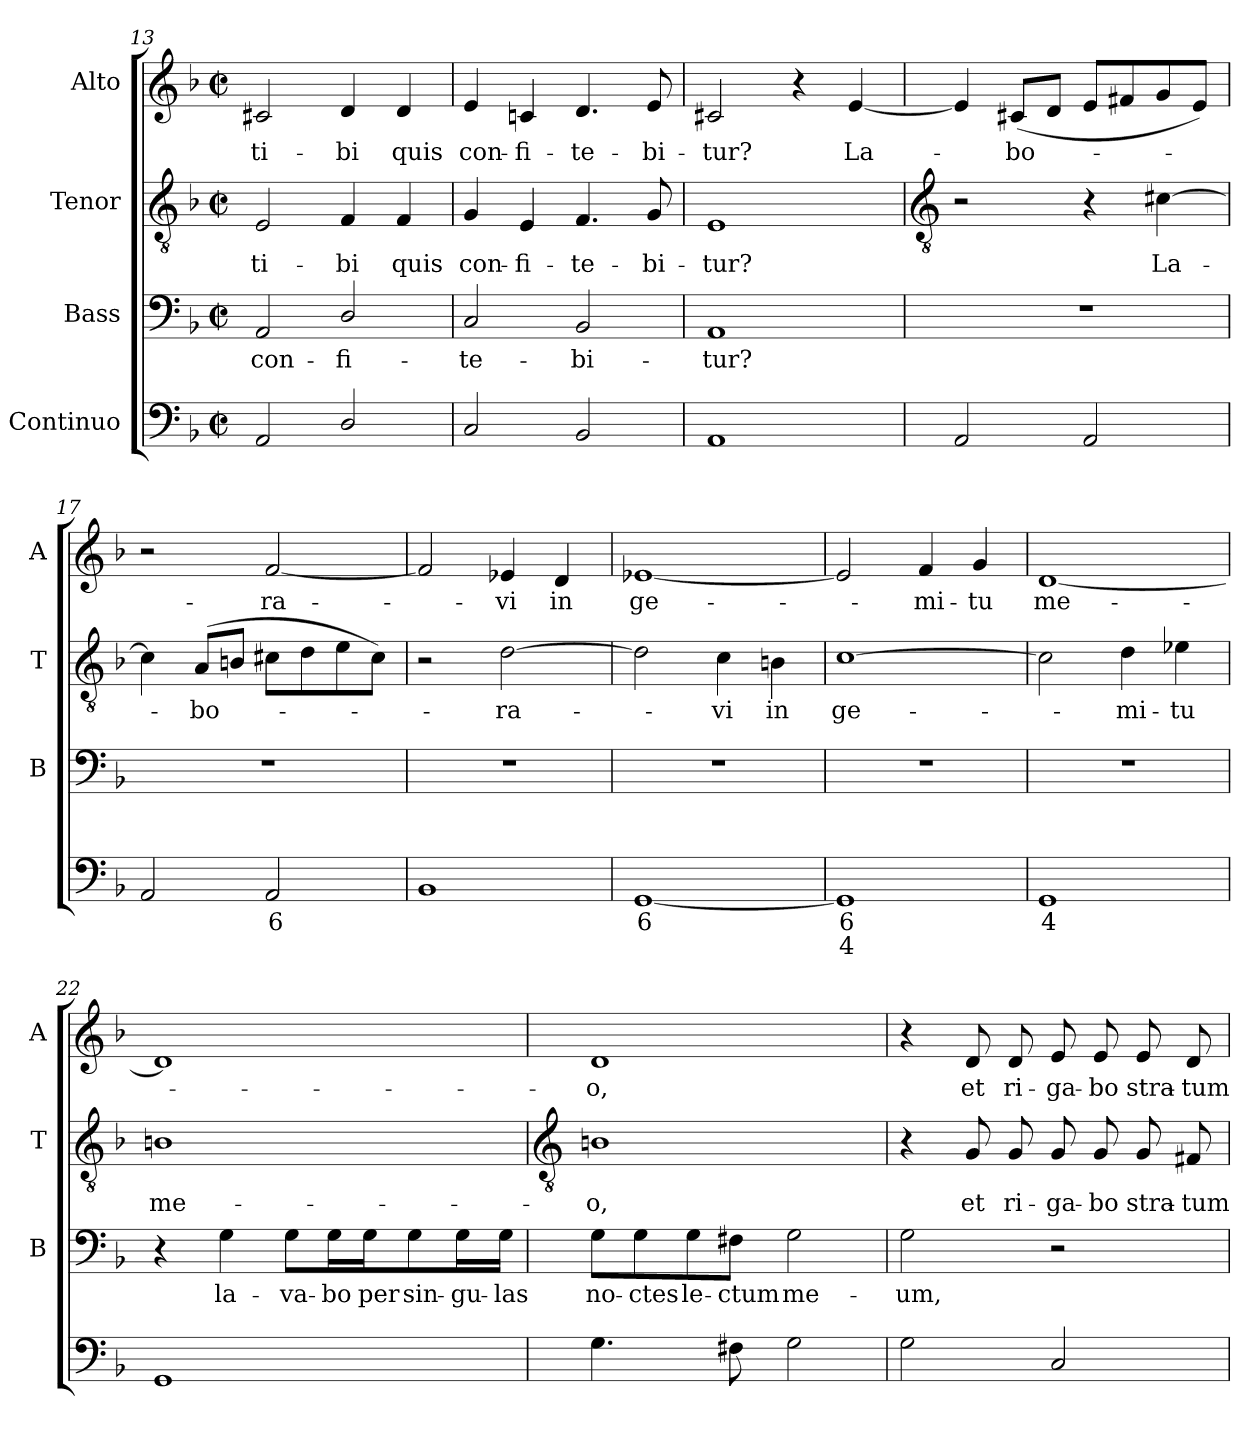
**kern	**text	**text	**kern	**text	**kern	**text	**kern	**text
*part4	*part4	*part4	*part3	*part3	*part2	*part2	*part1	*part1
*staff4	*staff4	*staff4	*staff3	*staff3	*staff2	*staff2	*staff1	*staff1
*I"Continuo	*	*	*I"Bass	*	*I"Tenor	*	*I"Alto	*
*	*	*	*I'B	*	*I'T	*	*I'A	*
*clefF4	*	*	*clefF4	*	*clefGv2	*	*clefG2	*
*k[b-]	*	*	*k[b-]	*	*k[b-]	*	*k[b-]	*
*F:	*	*	*F:	*	*F:	*	*F:	*
*M2/2	*	*	*M2/2	*	*M2/2	*	*M2/2	*
*met(c|)	*	*	*met(c|)	*	*met(c|)	*	*met(c|)	*
=13	=13	=13	=13	=13	=13	=13	=13	=13
!	!	!	!	!LO:LY:b	!	!LO:LY:b	!	!LO:LY:b
2AA	.	.	2AA	con-	2E	ti-	2c#X	ti-
!	!	!	!	!LO:LY:b	!	!LO:LY:b	!	!LO:LY:b
2D/	.	.	2D/	-fi-	4F	-bi	4d	-bi
!	!	!	!	!	!	!LO:LY:b	!	!LO:LY:b
.	.	.	.	.	4F	quis	4d	quis
=14	=14	=14	=14	=14	=14	=14	=14	=14
!	!	!	!	!LO:LY:b	!	!LO:LY:b	!	!LO:LY:b
2C	.	.	2C	-te-	4G	con-	4e	con-
!	!	!	!	!	!	!LO:LY:b	!	!LO:LY:b
.	.	.	.	.	4E	-fi-	4cn	-fi-
!	!	!	!	!LO:LY:b	!	!LO:LY:b	!	!LO:LY:b
2BB-	.	.	2BB-	-bi-	4.F	-te-	4.d	-te-
!	!	!	!	!	!	!LO:LY:b	!	!LO:LY:b
.	.	.	.	.	8G	-bi-	8e	-bi-
=15	=15	=15	=15	=15	=15	=15	=15	=15
!	!	!	!	!LO:LY:b	!	!LO:LY:b	!	!LO:LY:b
1AA	.	.	1AA	-tur?	1E	-tur?	2c#X	-tur?
.	.	.	.	.	.	.	4r	.
!	!	!	!	!	!	!	!	!LO:LY:b
.	.	.	.	.	.	.	[4e	La-
!!LO:LB:g=z
=16	=16	=16	=16	=16	=16	=16	=16	=16
*	*	*	*	*	*clefGv2	*	*	*
2AA	.	.	1r	.	2r	.	4e]	.
!	!	!	!	!	!	!	!	!LO:LY:b
.	.	.	.	.	.	.	(<8c#XL	bo-
.	.	.	.	.	.	.	8dJ	.
2AA	.	.	.	.	4r	.	8eL	.
.	.	.	.	.	.	.	8f#X	.
!	!	!	!	!	!	!LO:LY:b	!	!
.	.	.	.	.	[4c#X	La-	8g	.
.	.	.	.	.	.	.	8eJ)	.
=17	=17	=17	=17	=17	=17	=17	=17	=17
2AA	.	.	1r	.	4c#]	.	2r	.
!	!	!	!	!	!	!LO:LY:b	!	!
.	.	.	.	.	(>8AL	bo-	.	.
.	.	.	.	.	8BnJ	.	.	.
!	!LO:LY:b	!	!	!	!	!	!	!LO:LY:b
2AA	6	.	.	.	8c#L	.	[2f	ra-
.	.	.	.	.	8d	.	.	.
.	.	.	.	.	8e	.	.	.
.	.	.	.	.	8c#J)	.	.	.
=18	=18	=18	=18	=18	=18	=18	=18	=18
1BB-	.	.	1r	.	2r	.	2f]	.
!	!	!	!	!	!	!LO:LY:b	!	!LO:LY:b
.	.	.	.	.	[2d	ra-	4e-X	vi
!	!	!	!	!	!	!	!	!LO:LY:b
.	.	.	.	.	.	.	4d	in
=19	=19	=19	=19	=19	=19	=19	=19	=19
!	!LO:LY:b	!	!	!	!	!	!	!LO:LY:b
[1GG	6	.	1r	.	2d]	.	[1e-X	ge-
!	!	!	!	!	!	!LO:LY:b	!	!
.	.	.	.	.	4c	vi	.	.
!	!	!	!	!	!	!LO:LY:b	!	!
.	.	.	.	.	4Bn	in	.	.
=20	=20	=20	=20	=20	=20	=20	=20	=20
!	!LO:LY:b	!LO:LY:b	!	!	!	!LO:LY:b	!	!
1GG]	6	4	1r	.	[1c	ge-	2e-]	.
!	!	!	!	!	!	!	!	!LO:LY:b
.	.	.	.	.	.	.	4f	mi-
!	!	!	!	!	!	!	!	!LO:LY:b
.	.	.	.	.	.	.	4g	-tu
=21	=21	=21	=21	=21	=21	=21	=21	=21
!	!LO:LY:b	!	!	!	!	!	!	!LO:LY:b
1GG	4	.	1r	.	2c]	.	[1d	me-
!	!	!	!	!	!	!LO:LY:b	!	!
.	.	.	.	.	4d	mi-	.	.
!	!	!	!	!	!	!LO:LY:b	!	!
.	.	.	.	.	4e-X	-tu	.	.
=22	=22	=22	=22	=22	=22	=22	=22	=22
!	!	!	!	!	!	!LO:LY:b	!	!
1GG	.	.	4r	.	1Bn	me-	1d]	.
!	!	!	!	!LO:LY:b	!	!	!	!
.	.	.	4G	la-	.	.	.	.
!	!	!	!	!LO:LY:b	!	!	!	!
.	.	.	8G\L	-va-	.	.	.	.
!	!	!	!	!LO:LY:b	!	!	!	!
.	.	.	16G\L	-bo	.	.	.	.
!	!	!	!	!LO:LY:b	!	!	!	!
.	.	.	16G\J	per	.	.	.	.
!	!	!	!	!LO:LY:b	!	!	!	!
.	.	.	8G\	sin-	.	.	.	.
!	!	!	!	!LO:LY:b	!	!	!	!
.	.	.	16G\L	-gu-	.	.	.	.
!	!	!	!	!LO:LY:b	!	!	!	!
.	.	.	16G\JJ	-las	.	.	.	.
!!LO:LB:g=z
=23	=23	=23	=23	=23	=23	=23	=23	=23
*	*	*	*	*	*clefGv2	*	*	*
!	!	!	!	!LO:LY:b	!	!LO:LY:b	!	!LO:LY:b
4.G	.	.	8G\L	no-	1Bn	-o,	1d	o,
!	!	!	!	!LO:LY:b	!	!	!	!
.	.	.	8G\	-ctes	.	.	.	.
!	!	!	!	!LO:LY:b	!	!	!	!
.	.	.	8G\	le-	.	.	.	.
!	!	!	!	!LO:LY:b	!	!	!	!
8F#X	.	.	8F#X\J	-ctum	.	.	.	.
!	!	!	!	!LO:LY:b	!	!	!	!
2G	.	.	2G	me-	.	.	.	.
=24	=24	=24	=24	=24	=24	=24	=24	=24
!	!	!	!	!LO:LY:b	!	!	!	!
2G	.	.	2G	-um,	4r	.	4r	.
!	!	!	!	!	!	!LO:LY:b	!	!LO:LY:b
.	.	.	.	.	8G	et	8d	et
!	!	!	!	!	!	!LO:LY:b	!	!LO:LY:b
.	.	.	.	.	8G	ri-	8d	ri-
!	!	!	!	!	!	!LO:LY:b	!	!LO:LY:b
2C	.	.	2r	.	8G	-ga-	8e	-ga-
!	!	!	!	!	!	!LO:LY:b	!	!LO:LY:b
.	.	.	.	.	8G	-bo	8e	-bo
!	!	!	!	!	!	!LO:LY:b	!	!LO:LY:b
.	.	.	.	.	8G	stra-	8e	stra-
!	!	!	!	!	!	!LO:LY:b	!	!LO:LY:b
.	.	.	.	.	8F#X	-tum	8d	-tum
=	=	=	=	=	=	=	=	=
*-	*-	*-	*-	*-	*-	*-	*-	*-
